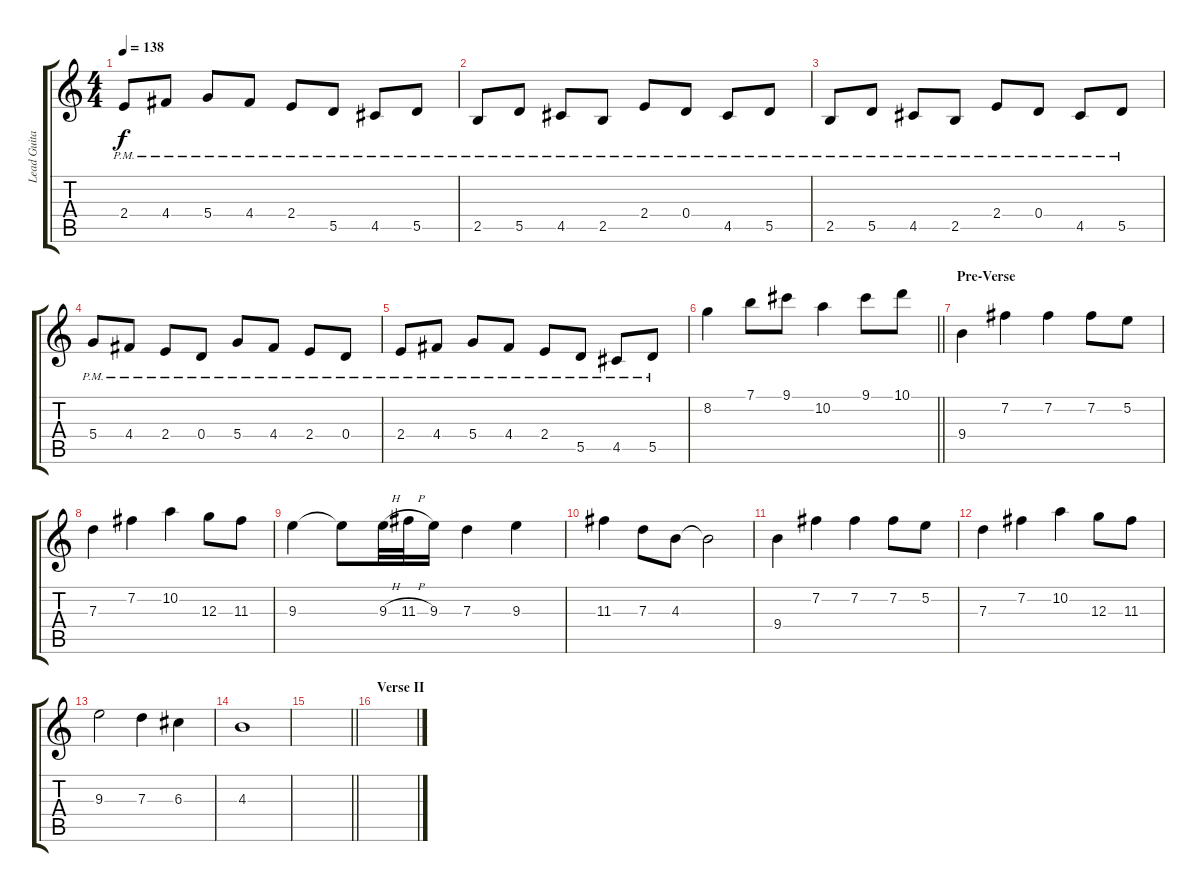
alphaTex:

\track ("Lead Guitar" "Lead Guita") {instrument distortionguitar}
\staff {score tabs}
\tuning (E4 B3 G3 D3 A2 E2) {hide}
\ts (4 4)
\tempo 138
\clef g2
\ks c
2.4{pm}.8{dy f} 4.4{pm}.8 5.4{pm}.8 4.4{pm}.8 2.4{pm}.8 5.5{pm}.8 4.5{pm}.8 5.5{pm}.8 |
2.5{pm}.8 5.5{pm}.8 4.5{pm}.8 2.5{pm}.8 2.4{pm}.8 0.4{pm}.8 4.5{pm}.8 5.5{pm}.8 |
2.5{pm}.8 5.5{pm}.8 4.5{pm}.8 2.5{pm}.8 2.4{pm}.8 0.4{pm}.8 4.5{pm}.8 5.5{pm}.8 |
5.4{pm}.8 4.4{pm}.8 2.4{pm}.8 0.4{pm}.8 5.4{pm}.8 4.4{pm}.8 2.4{pm}.8 0.4{pm}.8 |
2.4{pm}.8 4.4{pm}.8 5.4{pm}.8 4.4{pm}.8 2.4{pm}.8 5.5{pm}.8 4.5{pm}.8 5.5{pm}.8 |
\barLineRight lightlight
8.2.4{volume 13} 7.1.8 9.1.8 10.2.4 9.1.8 10.1.8 |
\section ("" "Pre-Verse")
9.4.4{volume 16} 7.2.4 7.2.4 7.2.8 5.2.8 |
7.3.4 7.2.4 10.2.4 12.3.8 11.3.8 |
9.3.4 9.3{t}.8 9.3{h}.32 11.3{h}.32 9.3.16 7.3.4 9.3.4 |
11.3.4 7.3.8 4.3.8 4.3{t}.2 |
9.4.4 7.2.4 7.2.4 7.2.8 5.2.8 |
7.3.4 7.2.4 10.2.4 12.3.8 11.3.8 |
9.3.2 7.3.4 6.3.4 |
4.3.1 |
\barLineRight lightlight
|
\section ("" "Verse II")
